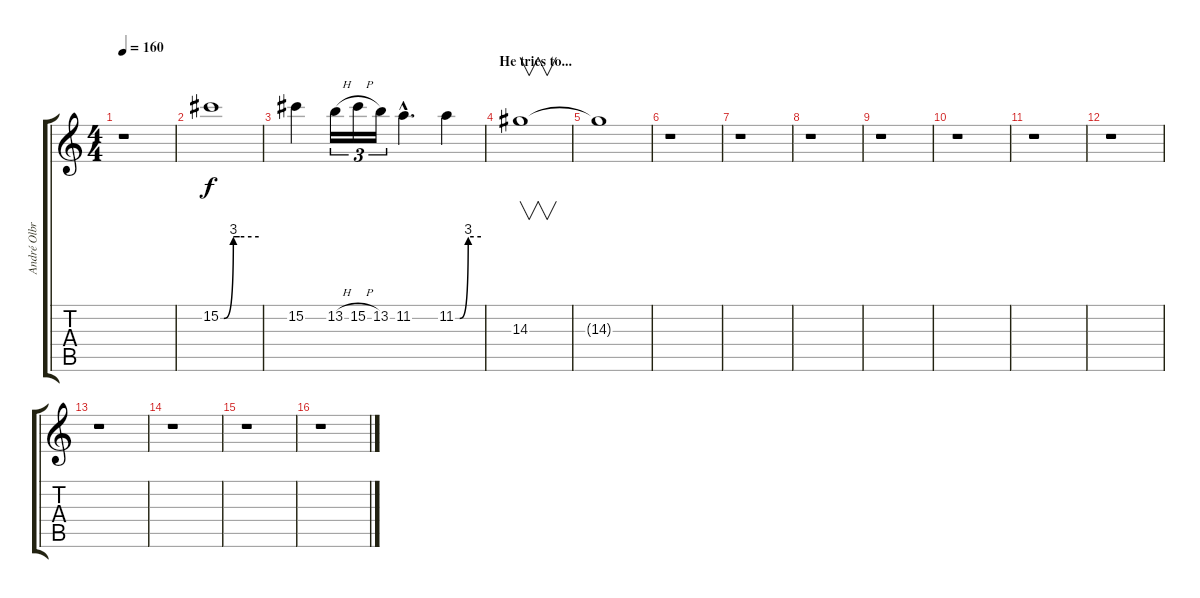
\track ("André Olbrich" "André Olbr") {instrument distortionguitar}
\staff {score tabs}
\tuning (Eb4 Bb3 Gb3 Db3 Ab2 Eb2) {hide}
\ts (4 4)
\tempo 160
\clef g2
\ks c
r.1{dy f} |
15.2{be (custom 0 0 5 0 20 12 30 12 60 12)}.1 |
15.2.4 13.2{h}.16{tu (3 2)} 15.2{h}.16{tu (3 2)} 13.2.16{tu (3 2)} 11.2{hac}.4{d} 11.2{be (custom 0 0 5 0 10 0 30 12 60 12)}.4 |
\section ("" "He tries to...")
14.3.1{v} |
14.3{t}.1 |
r.1 |
r.1 |
r.1 |
r.1 |
r.1 |
r.1 |
r.1 |
r.1 |
r.1 |
r.1 |
r.1
